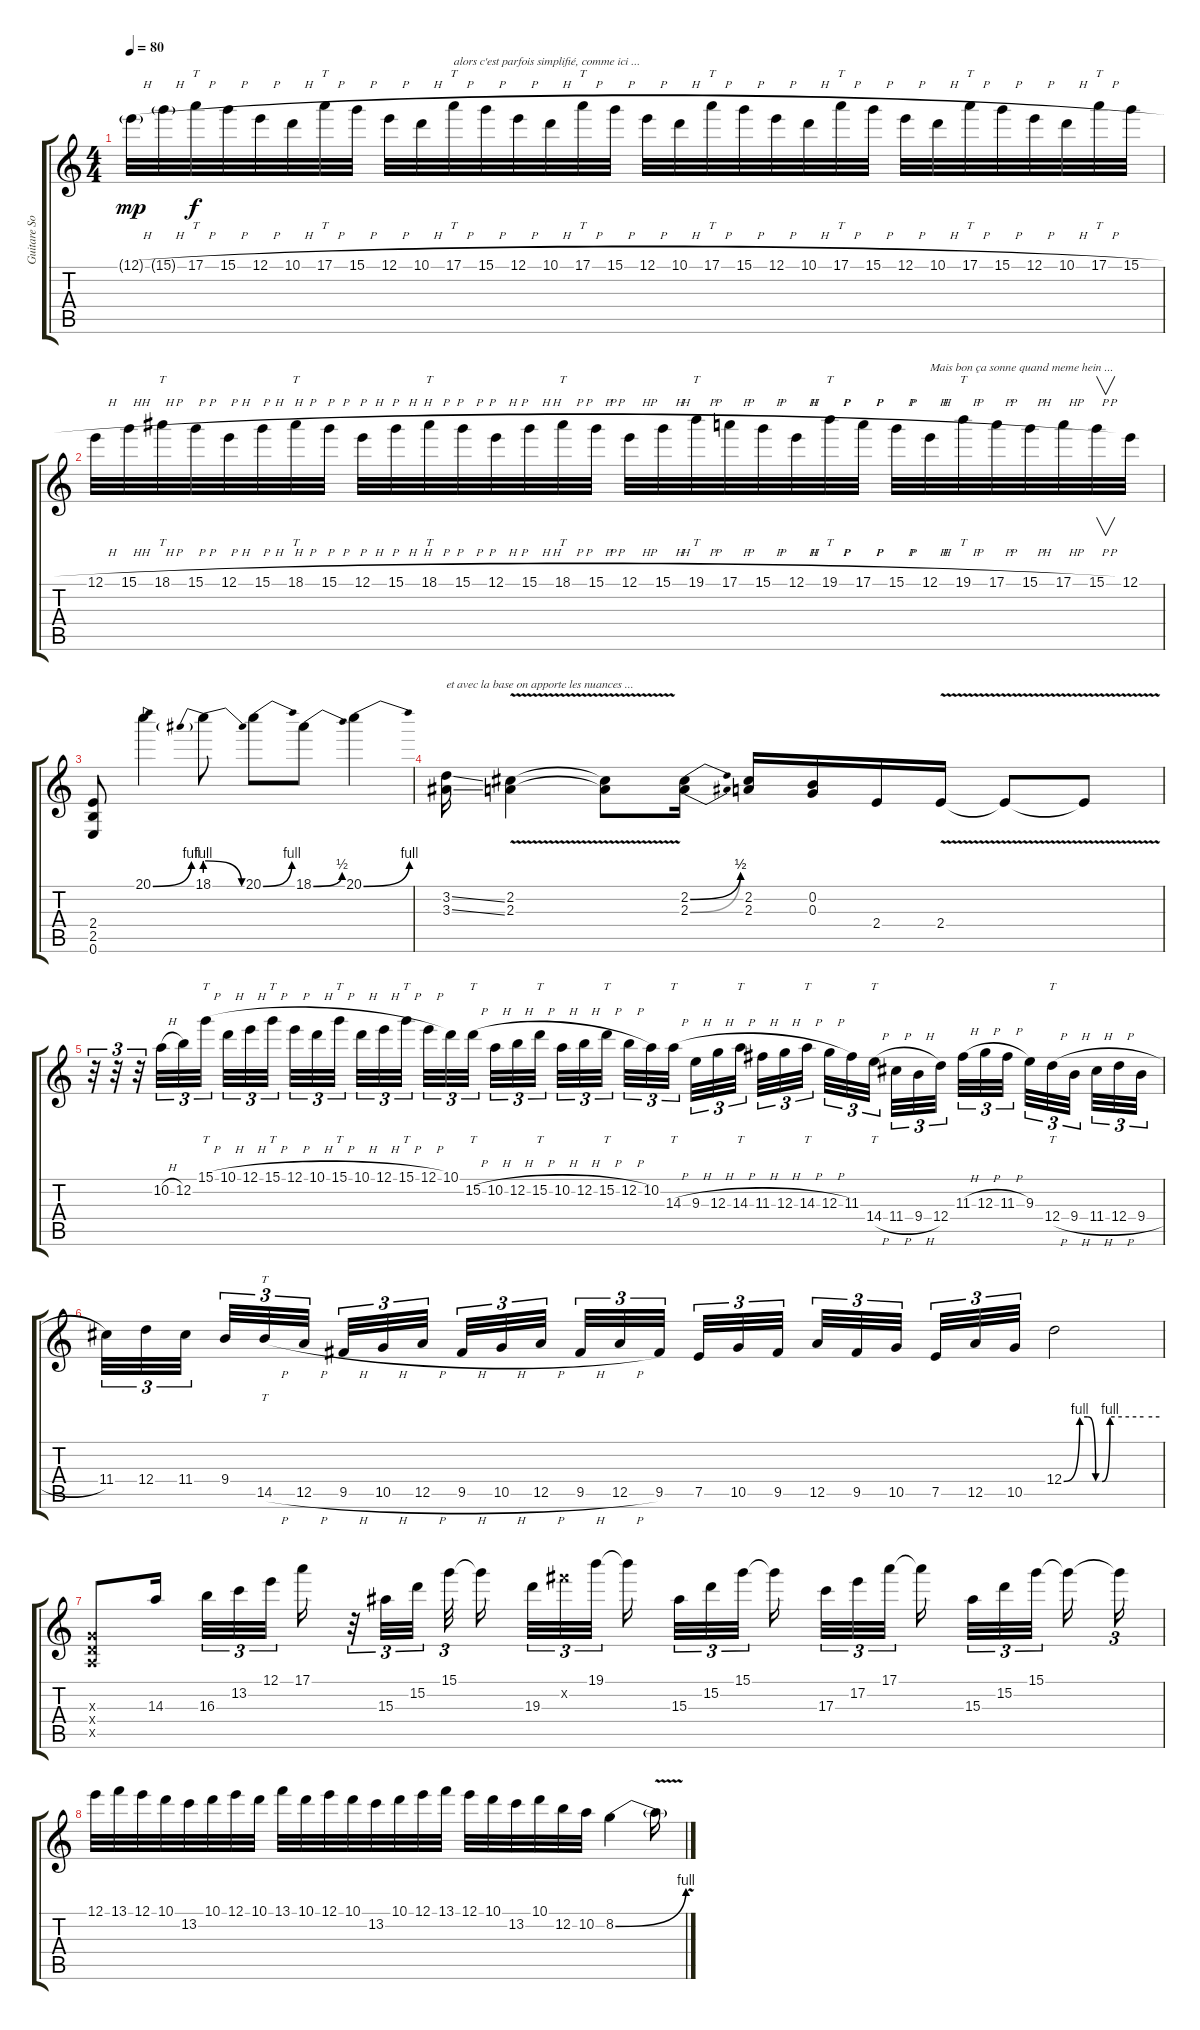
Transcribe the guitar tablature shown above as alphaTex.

\track ("Guitare Solo" "Guitare So") {instrument overdrivenguitar}
\staff {score tabs}
\tuning (E4 B3 G3 D3 A2 E2) {hide}
\ts (4 4)
\tempo 80
\clef g2
\ks c
12.1{h g}.32{dy mp} 15.1{h g}.32 17.1{h}.32{tt dy f} 15.1{h}.32 12.1{h}.32 10.1{h}.32 17.1{h}.32{tt} 15.1{h}.32 12.1{h}.32 10.1{h}.32 17.1{h}.32{tt txt "alors c'est parfois simplifié, comme ici ..."} 15.1{h}.32 12.1{h}.32 10.1{h}.32 17.1{h}.32{tt} 15.1{h}.32 12.1{h}.32 10.1{h}.32 17.1{h}.32{tt} 15.1{h}.32 12.1{h}.32 10.1{h}.32 17.1{h}.32{tt} 15.1{h}.32 12.1{h}.32 10.1{h}.32 17.1{h}.32{tt} 15.1{h}.32 12.1{h}.32 10.1{h}.32 17.1{h}.32{tt} 15.1{h}.32 |
12.1{h}.32 15.1{h}.32 18.1{h}.32{tt} 15.1{h}.32 12.1{h}.32 15.1{h}.32 18.1{h}.32{tt} 15.1{h}.32 12.1{h}.32 15.1{h}.32 18.1{h}.32{tt} 15.1{h}.32 12.1{h}.32 15.1{h}.32 18.1{h}.32{tt} 15.1{h}.32 12.1{h}.32 15.1{h}.32 19.1{h}.32{tt} 17.1{h}.32 15.1{h}.32 12.1{h}.32 19.1{h}.32{tt} 17.1{h}.32 15.1{h}.32 12.1{h}.32{txt "Mais bon ça sonne quand meme hein ..."} 19.1{h}.32{tt} 17.1{h}.32 15.1{h}.32 17.1{h}.32 15.1{h}.32{v} 12.1.32 |
(2.4 2.5 0.6).8 20.1{be (bend 0 0 60 4)}.4 18.1{be (prebendrelease 0 4 60 0)}.8 20.1{be (bend 0 0 60 4)}.8 18.1{be (bend 0 0 60 2)}.8 20.1{be (bend 0 0 60 4)}.4 |
(3.2{ss} 3.3{ss}).16{txt "et avec la base on apporte les nuances ..."} (2.2{v} 2.3{v}).4 (2.2{t} 2.3{t}).8 (2.2{be (bend 0 0 60 2)} 2.3{be (bend 0 0 60 2)}).16 (2.2 2.3).16 (0.2 0.3).16 2.4.16 2.4{v}.16 2.4{v t}.8 2.4{t}.8 |
r.32{tu (3 2)} r.32{tu (3 2)} r.32{tu (3 2)} 10.2{h}.32{tu (3 2)} 12.2.32{tu (3 2)} 15.1{h}.32{tt tu (3 2)} 10.1{h}.32{tu (3 2)} 12.1{h}.32{tu (3 2)} 15.1{h}.32{tt tu (3 2)} 12.1{h}.32{tu (3 2)} 10.1{h}.32{tu (3 2)} 15.1{h}.32{tt tu (3 2)} 10.1{h}.32{tu (3 2)} 12.1{h}.32{tu (3 2)} 15.1{h}.32{tt tu (3 2)} 12.1{h}.32{tu (3 2)} 10.1.32{tu (3 2)} 15.2{h}.32{tt tu (3 2)} 10.2{h}.32{tu (3 2)} 12.2{h}.32{tu (3 2)} 15.2{h}.32{tt tu (3 2)} 10.2{h}.32{tu (3 2)} 12.2{h}.32{tu (3 2)} 15.2{h}.32{tt tu (3 2)} 12.2{h}.32{tu (3 2)} 10.2.32{tu (3 2)} 14.3{h}.32{tt tu (3 2)} 9.3{h}.32{tu (3 2)} 12.3{h}.32{tu (3 2)} 14.3{h}.32{tt tu (3 2)} 11.3{h}.32{tu (3 2)} 12.3{h}.32{tu (3 2)} 14.3{h}.32{tt tu (3 2)} 12.3{h}.32{tu (3 2)} 11.3.32{tu (3 2)} 14.4{h}.32{tt tu (3 2)} 11.4{h}.32{tu (3 2)} 9.4{h}.32{tu (3 2)} 12.4.32{tu (3 2)} 11.3{h}.32{tu (3 2)} 12.3{h}.32{tu (3 2)} 11.3{h}.32{tu (3 2)} 9.3.32{tu (3 2)} 12.4{h}.32{tt tu (3 2)} 9.4{h}.32{tu (3 2)} 11.4{h}.32{tu (3 2)} 12.4{h}.32{tu (3 2)} 9.4{h}.32{tu (3 2)} |
11.4.32{tu (3 2)} 12.4.32{tu (3 2)} 11.4.32{tu (3 2)} 9.4.32{tu (3 2)} 14.5{h}.32{tt tu (3 2)} 12.5{h}.32{tu (3 2)} 9.5{h}.32{tu (3 2)} 10.5{h}.32{tu (3 2)} 12.5{h}.32{tu (3 2)} 9.5{h}.32{tu (3 2)} 10.5{h}.32{tu (3 2)} 12.5{h}.32{tu (3 2)} 9.5{h}.32{tu (3 2)} 12.5{h}.32{tu (3 2)} 9.5.32{tu (3 2)} 7.5.32{tu (3 2)} 10.5.32{tu (3 2)} 9.5.32{tu (3 2)} 12.5.32{tu (3 2)} 9.5.32{tu (3 2)} 10.5.32{tu (3 2)} 7.5.32{tu (3 2)} 12.5.32{tu (3 2)} 10.5.32{tu (3 2)} 12.4{be (custom 0 0 10 4 15 4 20 0 24 0 29 4 50 4 60 4)}.2 |
(0.3{x} 0.4{x} 0.5{x}).8 14.3.16 16.3.32{tu (3 2)} 13.2.32{tu (3 2)} 12.1.32{tu (3 2)} 17.1.16 r.32{tu (3 2)} 15.3.32{tu (3 2)} 15.2.32{tu (3 2)} 15.1.32{tu (3 2)} 15.1{t}.16 19.3.32{tu (3 2)} 19.2{x}.32{tu (3 2)} 19.1.32{tu (3 2)} 19.1{t}.16 15.3.32{tu (3 2)} 15.2.32{tu (3 2)} 15.1.32{tu (3 2)} 15.1{t}.16 17.3.32{tu (3 2)} 17.2.32{tu (3 2)} 17.1.32{tu (3 2)} 17.1{t}.16 15.3.32{tu (3 2)} 15.2.32{tu (3 2)} 15.1.32{tu (3 2)} 15.1{t}.16 15.1{t}.16{tu (3 2)} |
12.1.32 13.1.32 12.1.32 10.1.32 13.2.32 10.1.32 12.1.32 10.1.32 13.1.32 10.1.32 12.1.32 10.1.32 13.2.32 10.1.32 12.1.32 13.1.32 12.1.32 10.1.32 13.2.32 10.1.32 12.2.32 10.2.32 8.2{be (bend 0 0 60 4)}.4 8.2{v t}.16
